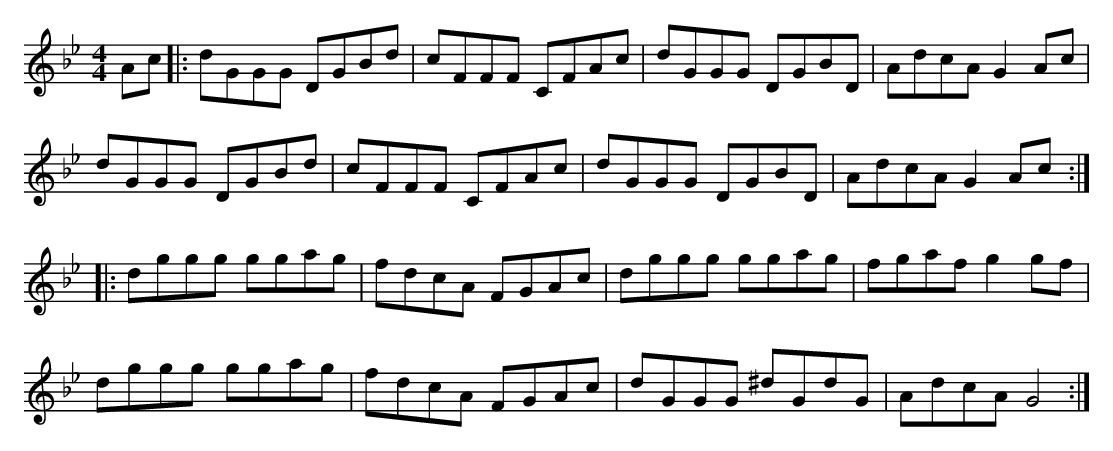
X:1
M:4/4
K:Gmin
Ac|:dGGG DGBd|cFFF CFAc|dGGG DGBD|AdcA G2Ac|
dGGG DGBd|cFFF CFAc|dGGG DGBD|AdcA G2Ac:|
|:dggg ggag|fdcA FGAc|dggg ggag|fgaf g2gf|
dggg ggag|fdcA FGAc|dGGG ^dGdG|AdcA G4:|
